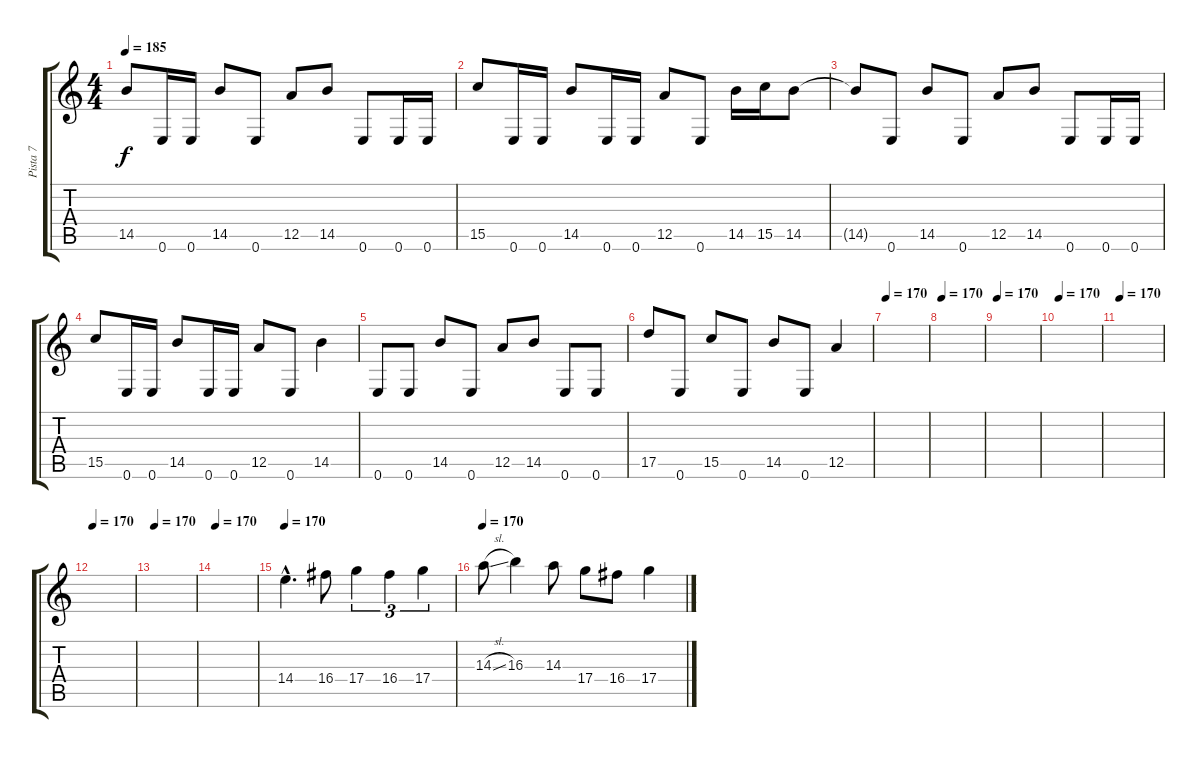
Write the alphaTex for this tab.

\track ("Pista 7" "Pista 7") {instrument overdrivenguitar}
\staff {score tabs}
\tuning (E4 B3 G3 D3 A2 E2) {hide}
\ts (4 4)
\tempo 185
\clef g2
\ks c
14.5{t}.8{dy f} 0.6.16 0.6.16 14.5.8 0.6.8 12.5.8 14.5.8 0.6.8 0.6.16 0.6.16 |
15.5.8 0.6.16 0.6.16 14.5.8 0.6.16 0.6.16 12.5.8 0.6.8 14.5.16 15.5.16 14.5.8 |
14.5{t}.8 0.6.8 14.5.8 0.6.8 12.5.8 14.5.8 0.6.8 0.6.16 0.6.16 |
15.5.8 0.6.16 0.6.16 14.5.8 0.6.16 0.6.16 12.5.8 0.6.8 14.5.4 |
0.6.8 0.6.8 14.5.8 0.6.8 12.5.8 14.5.8 0.6.8 0.6.8 |
17.5.8 0.6.8 15.5.8 0.6.8 14.5.8 0.6.8 12.5.4 |
\section ("" "")
\tempo 170
|
\tempo 170
|
\tempo 170
|
\tempo 170
|
\tempo 170
|
\tempo 170
|
\tempo 170
|
\tempo 170
|
\section ("" "")
\tempo 170
14.4{hac}.4{d} 16.4.8 17.4.4{tu (3 2)} 16.4.4{tu (3 2)} 17.4.4{tu (3 2)} |
\tempo 170
14.3{sl}.8 16.3.4 14.3.8 17.4.8 16.4.8 17.4.4
